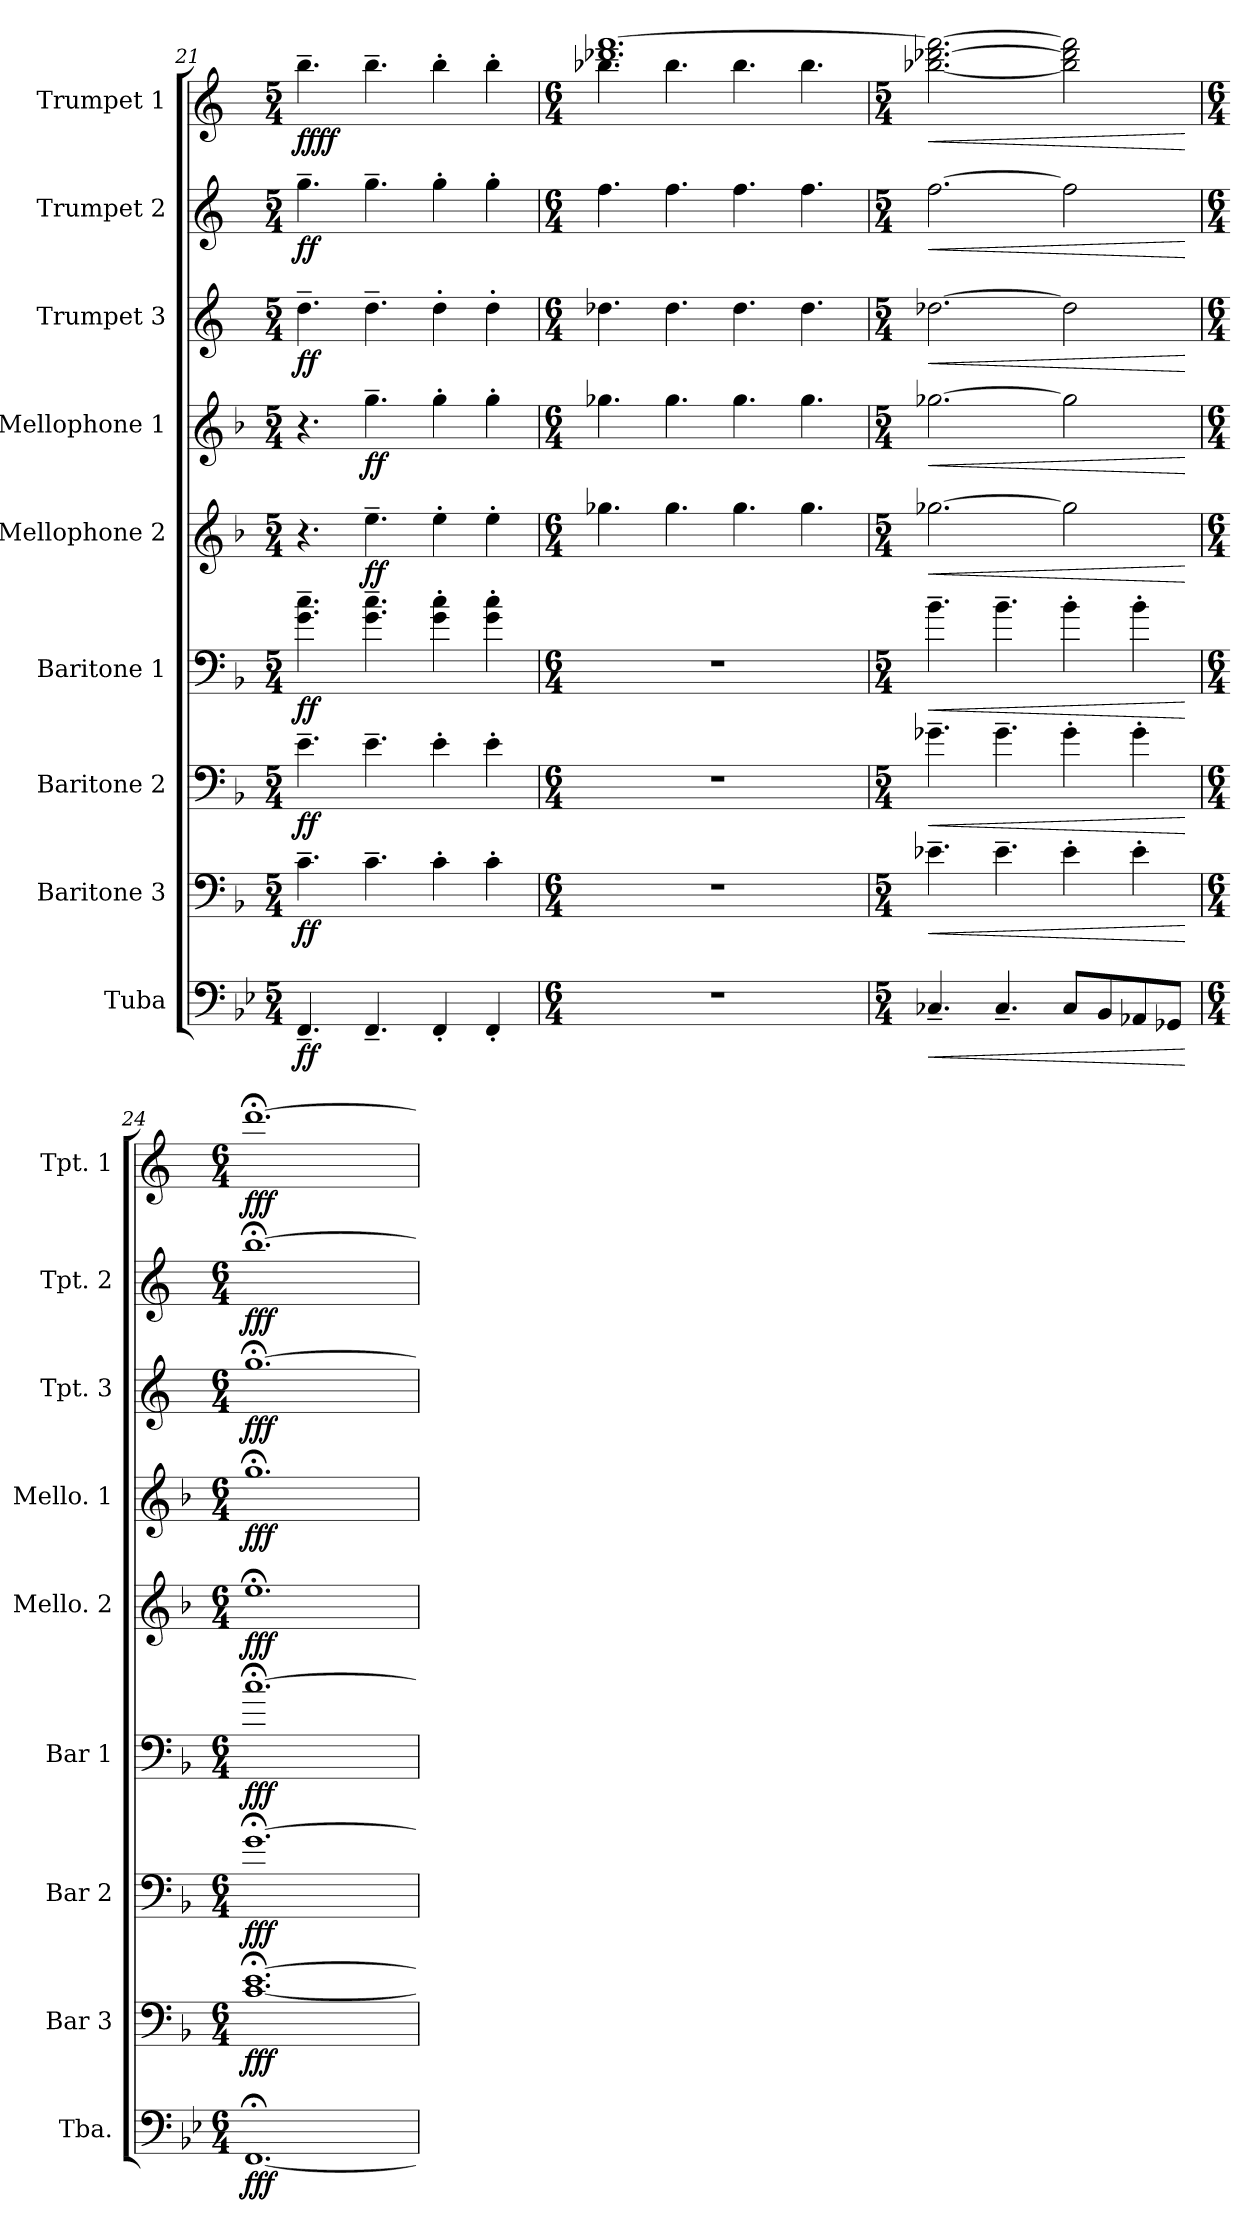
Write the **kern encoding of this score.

**kern	**dynam	**kern	**dynam	**kern	**dynam	**kern	**dynam	**kern	**dynam	**kern	**dynam	**kern	**dynam	**kern	**dynam	**kern	**dynam
*part9	*part9	*part8	*part8	*part7	*part7	*part6	*part6	*part5	*part5	*part4	*part4	*part3	*part3	*part2	*part2	*part1	*part1
*staff9	*staff9	*staff8	*staff8	*staff7	*staff7	*staff6	*staff6	*staff5	*staff5	*staff4	*staff4	*staff3	*staff3	*staff2	*staff2	*staff1	*staff1
*I"Tuba	*	*I"Baritone 3	*	*I"Baritone 2	*	*I"Baritone 1	*	*I"Mellophone 2	*	*I"Mellophone 1	*	*I"Trumpet 3	*	*I"Trumpet 2	*	*I"Trumpet 1	*
*I'Tba.	*	*I'Bar 3	*	*I'Bar 2	*	*I'Bar 1	*	*I'Mello. 2	*	*I'Mello. 1	*	*I'Tpt. 3	*	*I'Tpt. 2	*	*I'Tpt. 1	*
!!LO:PB:g=z
*clefF4	*	*clefF4	*	*clefF4	*	*clefF4	*	*clefG2	*	*clefG2	*	*clefG2	*	*clefG2	*	*clefG2	*
*	*	*ITrd4c7	*	*ITrd4c7	*	*ITrd4c7	*	*ITrd4c7	*	*ITrd4c7	*	*ITrd1c2	*	*ITrd1c2	*	*ITrd1c2	*
*k[b-e-]	*	*k[b-e-]	*	*k[b-e-]	*	*k[b-e-]	*	*k[b-e-]	*	*k[b-e-]	*	*k[b-e-]	*	*k[b-e-]	*	*k[b-e-]	*
*M5/4	*	*M5/4	*	*M5/4	*	*M5/4	*	*M5/4	*	*M5/4	*	*M5/4	*	*M5/4	*	*M5/4	*
=21	=21	=21	=21	=21	=21	=21	=21	=21	=21	=21	=21	=21	=21	=21	=21	=21	=21
!	!LO:DY:b	!	!LO:DY:b	!	!LO:DY:b	!	!LO:DY:b	!	!	!	!	!	!LO:DY:b	!	!LO:DY:b	!	!LO:DY:b
!	!	!	!	!	!	!	!	!	!	!	!	!	!	!	!	!	!LO:DY:n=1:b
4.FF~/	ff	4.F~\	ff	4.A~\	ff	4.c\~ 4.f\~	ff	4.r	.	4.r	.	4.cc~\	ff	4.ff~\	ff	4.aa~\	ff ff
!	!	!	!	!	!	!	!	!	!LO:DY:b	!	!LO:DY:b	!	!	!	!	!	!
4.FF~/	.	4.F~\	.	4.A~\	.	4.c\~ 4.f\~	.	4.a~\	ff	4.cc~\	ff	4.cc~\	.	4.ff~\	.	4.aa~\	.
4FF'/	.	4F'\	.	4A'\	.	4c\' 4f\'	.	4a'\	.	4cc'\	.	4cc'\	.	4ff'\	.	4aa'\	.
4FF'/	.	4F'\	.	4A'\	.	4c\' 4f\'	.	4a'\	.	4cc'\	.	4cc'\	.	4ff'\	.	4aa'\	.
=22	=22	=22	=22	=22	=22	=22	=22	=22	=22	=22	=22	=22	=22	=22	=22	=22	=22
*M6/4	*	*M6/4	*	*M6/4	*	*M6/4	*	*M6/4	*	*M6/4	*	*M6/4	*	*M6/4	*	*M6/4	*
*	*	*	*	*	*	*	*	*	*	*	*	*	*	*	*	*^	*
1.r	.	1.r	.	1.r	.	1.r	.	4.cc-X\	.	4.cc-X\	.	4.cc-X\	.	4.ee-\	.	1.ccc-X [1.eee-	4.aa-X\	.
.	.	.	.	.	.	.	.	4.cc-\	.	4.cc-\	.	4.cc-\	.	4.ee-\	.	.	4.aa-\	.
.	.	.	.	.	.	.	.	4.cc-\	.	4.cc-\	.	4.cc-\	.	4.ee-\	.	.	4.aa-\	.
.	.	.	.	.	.	.	.	4.cc-\	.	4.cc-\	.	4.cc-\	.	4.ee-\	.	.	4.aa-\	.
*	*	*	*	*	*	*	*	*	*	*	*	*	*	*	*	*v	*v	*
=23	=23	=23	=23	=23	=23	=23	=23	=23	=23	=23	=23	=23	=23	=23	=23	=23	=23
*M5/4	*	*M5/4	*	*M5/4	*	*M5/4	*	*M5/4	*	*M5/4	*	*M5/4	*	*M5/4	*	*M5/4	*
*	*	*	*	*	*	*	*	*	*	*	*	*	*	*	*	*^	*
!	!LO:HP:b	!	!LO:HP:b	!	!LO:HP:b	!	!LO:HP:b	!	!LO:HP:b	!	!LO:HP:b	!	!LO:HP:b	!	!LO:HP:b	!	!	!LO:HP:b
*	*	*	*	*	*	*	*	*	*	*	*	*	*	*	*	*v	*v	*
4.C-X~/	<	4.A-X~\	<	4.c-X~\	<	4.e-~\	<	[2.cc-X\	<	[2.cc-X\	<	[2.cc-X\	<	[2.ee-\	<	[2.aa-X\ [2.ccc-X\ 2.eee-\_	<
4.C-~/	.	4.A-~\	.	4.c-~\	.	4.e-~\	.	.	.	.	.	.	.	.	.	.	.
8C-/L	.	4A-'\	.	4c-'\	.	4e-'\	.	2cc-\]	.	2cc-\]	.	2cc-\]	.	2ee-\]	.	2aa-\] 2ccc-\] 2eee-\]	.
8BB-/	.	.	.	.	.	.	.	.	.	.	.	.	.	.	.	.	.
8AA-X/	.	4A-'\	.	4c-'\	.	4e-'\	.	.	.	.	.	.	.	.	.	.	.
8GG-X/J	.	.	.	.	.	.	.	.	.	.	.	.	.	.	.	.	.
.	[	.	[	.	[	.	[	.	[	.	[	.	[	.	[	.	[
=24	=24	=24	=24	=24	=24	=24	=24	=24	=24	=24	=24	=24	=24	=24	=24	=24	=24
*M6/4	*	*M6/4	*	*M6/4	*	*M6/4	*	*M6/4	*	*M6/4	*	*M6/4	*	*M6/4	*	*M6/4	*
*	*	*	*	*	*	*	*	*	*	*	*	*	*	*	*	*MM120	*
!	!LO:DY:b	!	!LO:DY:b	!	!LO:DY:b	!	!LO:DY:b	!	!LO:DY:b	!	!LO:DY:b	!	!LO:DY:b	!	!LO:DY:b	!	!LO:DY:b
[1.FF;<	fff	[1.F;< [1.A;<	fff	[1.c;<	fff	[1.f;<	fff	1.a;<	fff	1.cc;<	fff	[1.ff;<	fff	[1.aa;<	fff	[1.ccc;<	fff
=	=	=	=	=	=	=	=	=	=	=	=	=	=	=	=	=	=
*-	*-	*-	*-	*-	*-	*-	*-	*-	*-	*-	*-	*-	*-	*-	*-	*-	*-
